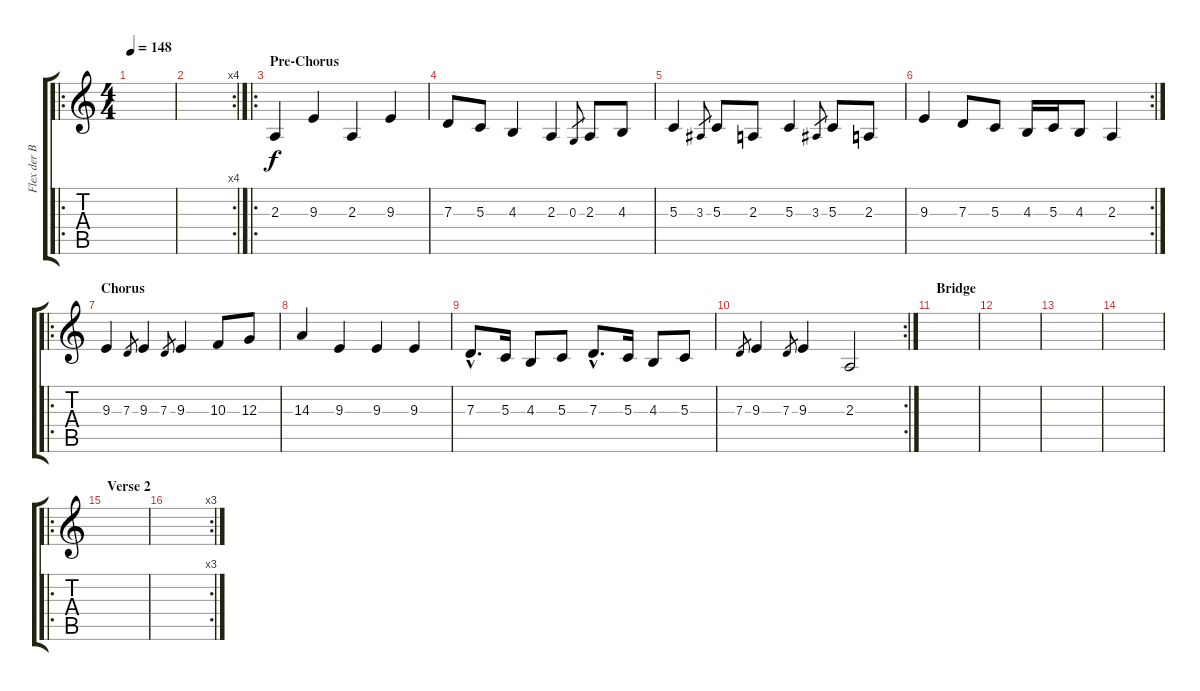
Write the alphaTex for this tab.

\track ("Flex der Biegsame" "Flex der B") {instrument bagpipe}
\staff {score tabs}
\tuning (E4 B3 G3 D3 A2 E2) {hide}
\ro
\ts (4 4)
\tempo 148
\clef g2
\ks c
|
\rc 4
|
\ro
\section ("" "Pre-Chorus")
2.3.4 9.3.4 2.3.4 9.3.4 |
7.3.8 5.3.8 4.3.4 2.3.4 0.3.8{gr} 2.3.8 4.3.8 |
5.3.4 3.3.8{gr} 5.3.8 2.3.8 5.3.4 3.3.8{gr} 5.3.8 2.3.8 |
\rc 2
9.3.4 7.3.8 5.3.8 4.3.16 5.3.16 4.3.8 2.3.4 |
\ro
\section ("" "Chorus")
9.3.4 7.3.8{gr} 9.3.4 7.3.8{gr} 9.3.4 10.3.8 12.3.8 |
14.3.4 9.3.4 9.3.4 9.3.4 |
7.3{hac}.8{d} 5.3.16 4.3.8 5.3.8 7.3{hac}.8{d} 5.3.16 4.3.8 5.3.8 |
\rc 2
7.3.8{gr} 9.3.4 7.3.8{gr} 9.3.4 2.3.2 |
\section ("" "Bridge")
|
|
|
|
\ro
\section ("" "Verse 2")
|
\rc 3
